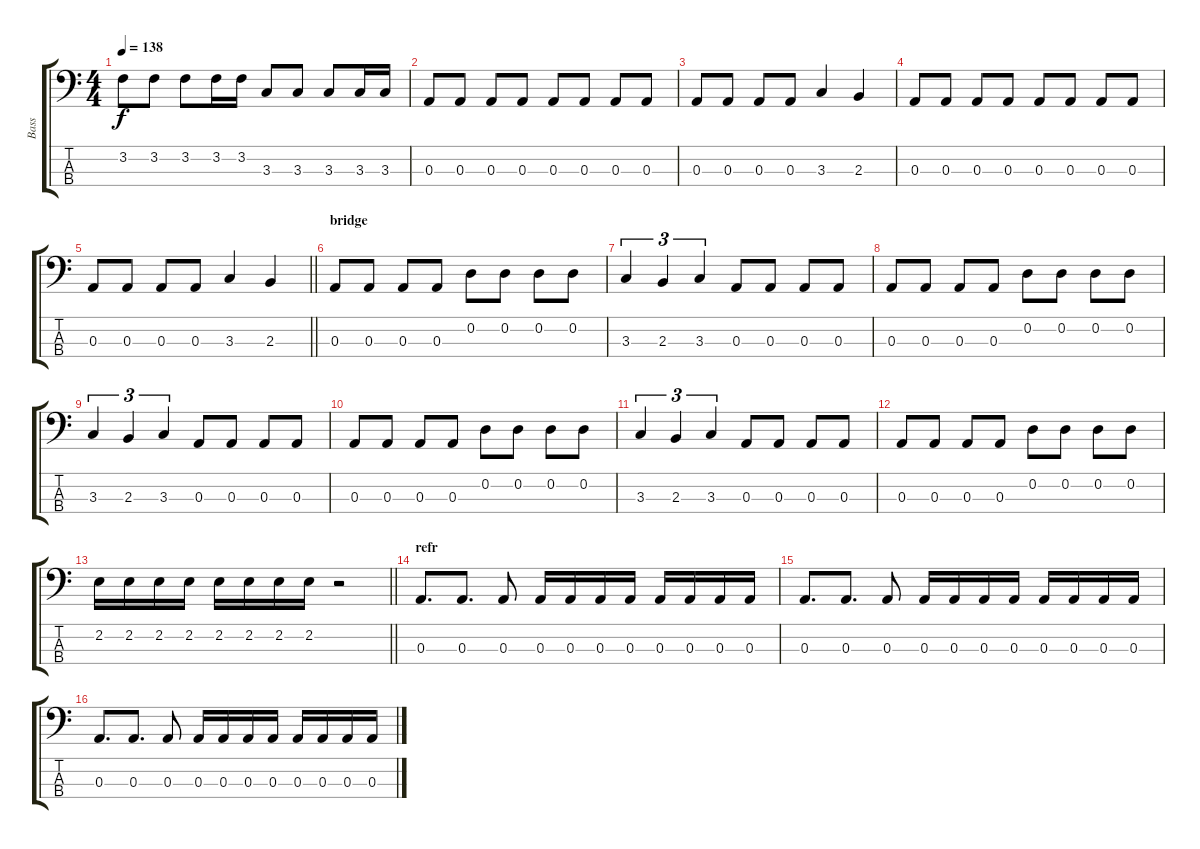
\track ("Bass" "Bass") {instrument electricbassfinger}
\staff {score tabs}
\tuning (G2 D2 A1 E1) {hide}
\ts (4 4)
\tempo 138
\clef f4
\ks c
3.2.8{dy f} 3.2.8 3.2.8 3.2.16 3.2.16 3.3.8 3.3.8 3.3.8 3.3.16 3.3.16 |
0.3.8 0.3.8 0.3.8 0.3.8 0.3.8 0.3.8 0.3.8 0.3.8 |
0.3.8 0.3.8 0.3.8 0.3.8 3.3.4 2.3.4 |
0.3.8 0.3.8 0.3.8 0.3.8 0.3.8 0.3.8 0.3.8 0.3.8 |
\barLineRight lightlight
0.3.8 0.3.8 0.3.8 0.3.8 3.3.4 2.3.4 |
\section ("" "bridge")
0.3.8 0.3.8 0.3.8 0.3.8 0.2.8 0.2.8 0.2.8 0.2.8 |
3.3.4{tu (3 2)} 2.3.4{tu (3 2)} 3.3.4{tu (3 2)} 0.3.8 0.3.8 0.3.8 0.3.8 |
0.3.8 0.3.8 0.3.8 0.3.8 0.2.8 0.2.8 0.2.8 0.2.8 |
3.3.4{tu (3 2)} 2.3.4{tu (3 2)} 3.3.4{tu (3 2)} 0.3.8 0.3.8 0.3.8 0.3.8 |
0.3.8 0.3.8 0.3.8 0.3.8 0.2.8 0.2.8 0.2.8 0.2.8 |
3.3.4{tu (3 2)} 2.3.4{tu (3 2)} 3.3.4{tu (3 2)} 0.3.8 0.3.8 0.3.8 0.3.8 |
0.3.8 0.3.8 0.3.8 0.3.8 0.2.8 0.2.8 0.2.8 0.2.8 |
\barLineRight lightlight
2.2.16 2.2.16 2.2.16 2.2.16 2.2.16 2.2.16 2.2.16 2.2.16 r.2 |
\section ("" "refr")
0.3.8{d} 0.3.8{d} 0.3.8 0.3.16 0.3.16 0.3.16 0.3.16 0.3.16 0.3.16 0.3.16 0.3.16 |
0.3.8{d} 0.3.8{d} 0.3.8 0.3.16 0.3.16 0.3.16 0.3.16 0.3.16 0.3.16 0.3.16 0.3.16 |
0.3.8{d} 0.3.8{d} 0.3.8 0.3.16 0.3.16 0.3.16 0.3.16 0.3.16 0.3.16 0.3.16 0.3.16
